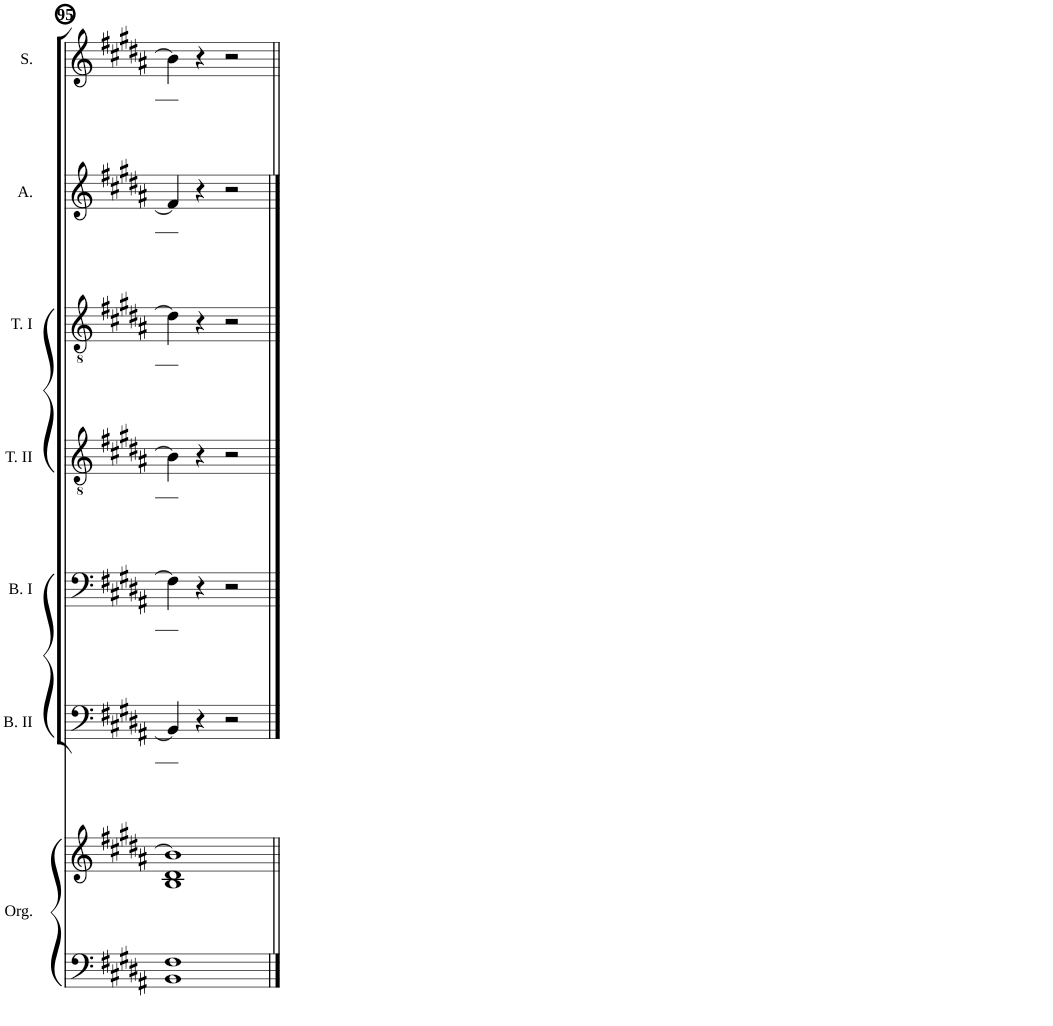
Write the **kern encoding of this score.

**kern	**kern	**kern	**kern	**kern	**kern	**kern	**kern
*part7	*part7	*part6	*part5	*part4	*part3	*part2	*part1
*staff8	*staff7	*staff6	*staff5	*staff4	*staff3	*staff2	*staff1
*I"Orgue	*	*I"Basses II	*I"Basses I	*I"Ténors II	*I"Ténors I	*I"Altos	*I"Sopranos
*I'Org.	*	*I'B. II	*I'B. I	*I'T. II	*I'T. I	*I'A.	*I'S.
!!LO:PB:g=z
*clefF4	*clefG2	*clefF4	*clefF4	*clefGv2	*clefGv2	*clefG2	*clefG2
*k[f#c#g#d#a#]	*k[f#c#g#d#a#]	*k[f#c#g#d#a#]	*k[f#c#g#d#a#]	*k[f#c#g#d#a#]	*k[f#c#g#d#a#]	*k[f#c#g#d#a#]	*k[f#c#g#d#a#]
*M4/4	*M4/4	*M4/4	*M4/4	*M4/4	*M4/4	*M4/4	*M4/4
*met(c)	*met(c)	*met(c)	*met(c)	*met(c)	*met(c)	*met(c)	*met(c)
=95	=95	=95	=95	=95	=95	=95	=95
*	*^	*	*	*	*	*	*
1BB 1F#	1b]	1B 1d#	4BB/]	4F#\]	4B\]	4d#\]	4f#/]	4b\]
.	.	.	4r	4r	4r	4r	4r	4r
.	.	.	2r	2r	2r	2r	2r	2r
*	*v	*v	*	*	*	*	*	*
==	==	==	==	==	==	==	==
*-	*-	*-	*-	*-	*-	*-	*-
